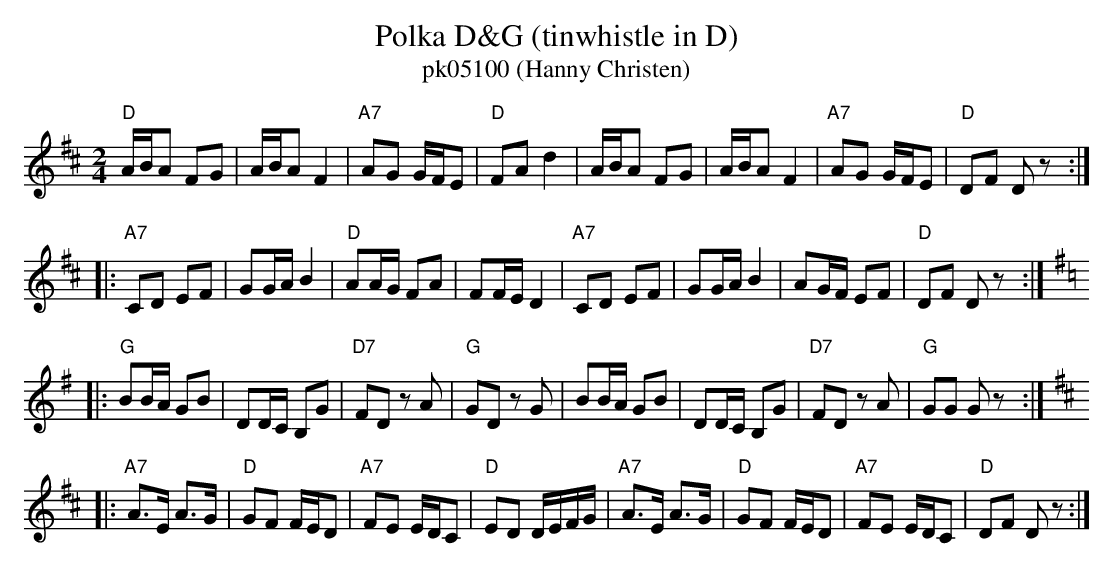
X:1
T:Polka D&G (tinwhistle in D)
T:pk05100 (Hanny Christen)
M:2/4
L:1/16
K:D %%MIDI gchordon
"D"ABA2 F2G2 | ABA2 F4 | "A7"A2G2 GFE2 | "D"F2A2 d4 | ABA2 F2G2 | ABA2 F4 | "A7"A2G2 GFE2 | "D"D2F2 D2z2::
"A7"C2D2 E2F2 | G2GAB4 | "D"A2AG F2A2 | F2FED4 | "A7"C2D2 E2F2 | G2GAB4 | A2GF E2F2 | "D"D2F2 D2z2:: [K:G]
"G"B2BA G2B2 | D2DC B,2G2 | "D7"F2D2 z2A2 | "G"G2D2 z2G2 | B2BA G2B2 | D2DC B,2G2 | "D7"F2D2 z2A2 | "G"G2G2 G2z2 :: [K:D]
"A7"A2>E2 A2>G2 | "D"G2F2 FED2 | "A7"F2E2 EDC2 | "D"E2D2 DEFG | "A7"A2>E2 A2>G2 | "D"G2F2 FED2 | "A7"F2E2 EDC2 | "D"D2F2 D2z2 :|
